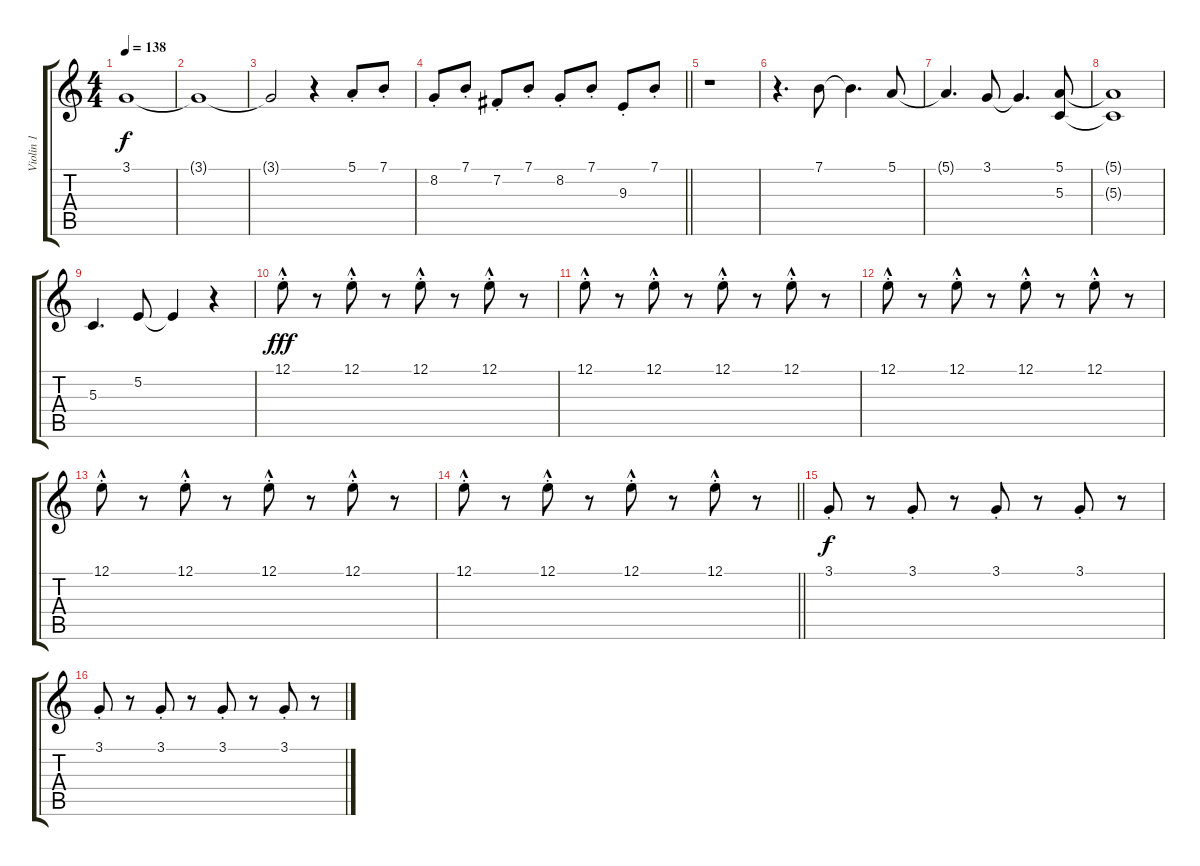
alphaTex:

\track ("Violin 1" "Violin 1") {instrument violin}
\staff {score tabs}
\tuning (E4 B3 G3 D3 A2 E2) {hide}
\ts (4 4)
\tempo 138
\clef g2
\ks c
3.1.1{dy f} |
3.1{t}.1 |
3.1{t}.2 r.4 5.1{st}.8 7.1{st}.8 |
\barLineRight lightlight
8.2{st}.8 7.1{st}.8 7.2{st}.8 7.1{st}.8 8.2{st}.8 7.1{st}.8 9.3{st}.8 7.1{st}.8 |
r.1 |
r.4{d} 7.1.8 7.1{t}.4{d} 5.1.8 |
5.1{t}.4{d} 3.1.8 3.1{t}.4{d} (5.1 5.3).8 |
(5.1{t} 5.3{t}).1 |
5.3.4{d} 5.2.8 5.2{t}.4 r.4 |
12.1{hac st}.8{dy fff} r.8 12.1{hac st}.8 r.8 12.1{hac st}.8 r.8 12.1{hac st}.8 r.8 |
12.1{hac st}.8 r.8 12.1{hac st}.8 r.8 12.1{hac st}.8 r.8 12.1{hac st}.8 r.8 |
12.1{hac st}.8 r.8 12.1{hac st}.8 r.8 12.1{hac st}.8 r.8 12.1{hac st}.8 r.8 |
12.1{hac st}.8 r.8 12.1{hac st}.8 r.8 12.1{hac st}.8 r.8 12.1{hac st}.8 r.8 |
\barLineRight lightlight
12.1{hac st}.8 r.8 12.1{hac st}.8 r.8 12.1{hac st}.8 r.8 12.1{hac st}.8 r.8 |
3.1{st}.8{dy f} r.8 3.1{st}.8 r.8 3.1{st}.8 r.8 3.1{st}.8 r.8 |
3.1{st}.8 r.8 3.1{st}.8 r.8 3.1{st}.8 r.8 3.1{st}.8 r.8
